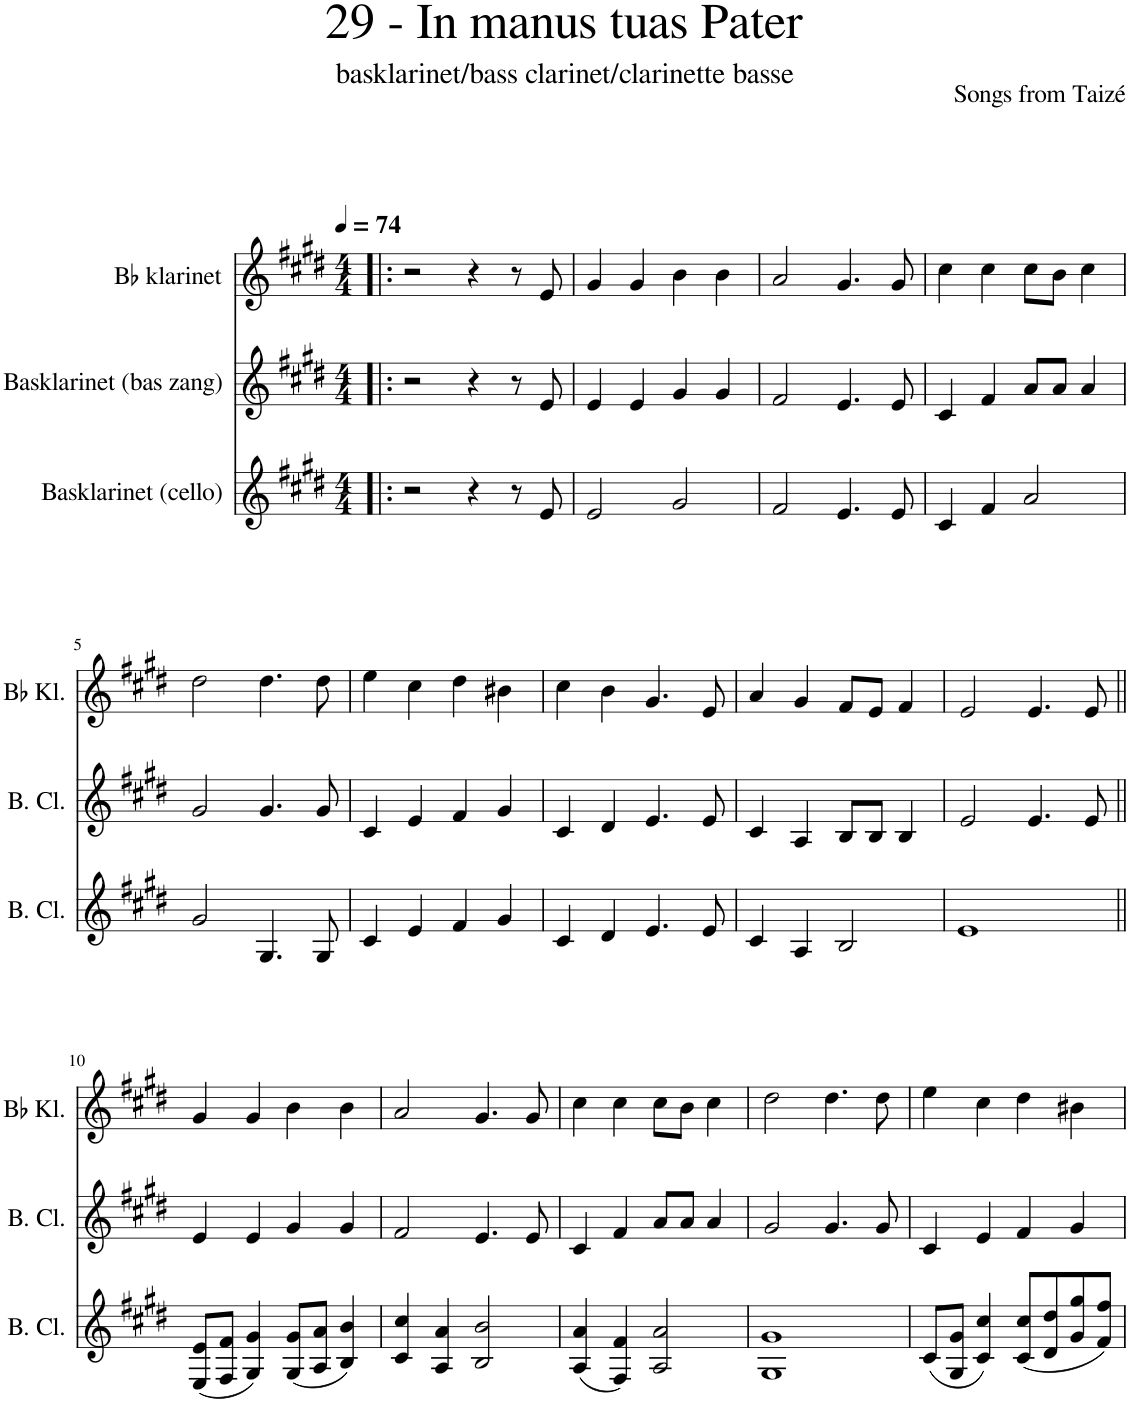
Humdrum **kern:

**kern	**kern	**kern
*part3	*part2	*part1
*staff3	*staff2	*staff1
*I"Basklarinet (cello)	*I"Basklarinet (bas zang)	*I"Bb klarinet
*I'B. Cl.	*	*I'Bb Kl.
*clefG2	*clefG2	*clefG2
*Trd8c14	*Trd8c14	*Trd1c2
*k[f#c#g#d#]	*k[f#c#g#d#]	*k[f#c#g#d#]
*M4/4	*M4/4	*M4/4
*MM74	*MM74	*MM74
=1!|:	=1!|:	=1!|:
2r	2r	2r
4r	4r	4r
8r	8r	8r
8e/	8e/	8e/
=2	=2	=2
2e/	4e/	4g#/
.	4e/	4g#/
2g#/	4g#/	4b\
.	4g#/	4b\
=3	=3	=3
2f#/	2f#/	2a/
4.e/	4.e/	4.g#/
8e/	8e/	8g#/
=4	=4	=4
4c#/	4c#/	4cc#\
4f#/	4f#/	4cc#\
2a/	8a/L	8cc#\L
.	8a/J	8b\J
.	4a/	4cc#\
!!LO:LB:g=z
=5	=5	=5
2g#/	2g#/	2dd#\
4.G#/	4.g#/	4.dd#\
8G#/	8g#/	8dd#\
=6	=6	=6
4c#/	4c#/	4ee\
4e/	4e/	4cc#\
4f#/	4f#/	4dd#\
4g#/	4g#/	4b#X\
=7	=7	=7
4c#/	4c#/	4cc#\
4d#/	4d#/	4b\
4.e/	4.e/	4.g#/
8e/	8e/	8e/
=8	=8	=8
4c#/	4c#/	4a/
4A/	4A/	4g#/
2B/	8B/L	8f#/L
.	8B/J	8e/J
.	4B/	4f#/
=9	=9	=9
1e	2e/	2e/
.	4.e/	4.e/
.	8e/	8e/
!!LO:LB:g=z
=10||	=10||	=10||
(8E/ 8e/L	4e/	4g#/
8F#/ 8f#/J	.	.
4G#/ 4g#/)	4e/	4g#/
(8G#/ 8g#/L	4g#/	4b\
8A/ 8a/J	.	.
4B/ 4b/)	4g#/	4b\
=11	=11	=11
4c#/ 4cc#/	2f#/	2a/
4A/ 4a/	.	.
2B/ 2b/	4.e/	4.g#/
.	8e/	8g#/
=12	=12	=12
(4A/ 4a/	4c#/	4cc#\
4F#/ 4f#/)	4f#/	4cc#\
2A/ 2a/	8a/L	8cc#\L
.	8a/J	8b\J
.	4a/	4cc#\
=13	=13	=13
1G# 1g#	2g#/	2dd#\
.	4.g#/	4.dd#\
.	8g#/	8dd#\
=14	=14	=14
(8c#/L	4c#/	4ee\
8G#/ 8g#/J	.	.
4c#/ 4cc#/)	4e/	4cc#\
(8c#/ 8cc#/L	4f#/	4dd#\
8d#/ 8dd#/	.	.
8g#/ 8gg#/	4g#/	4b#X\
8f#/ 8ff#/J)	.	.
=	=	=
*-	*-	*-
